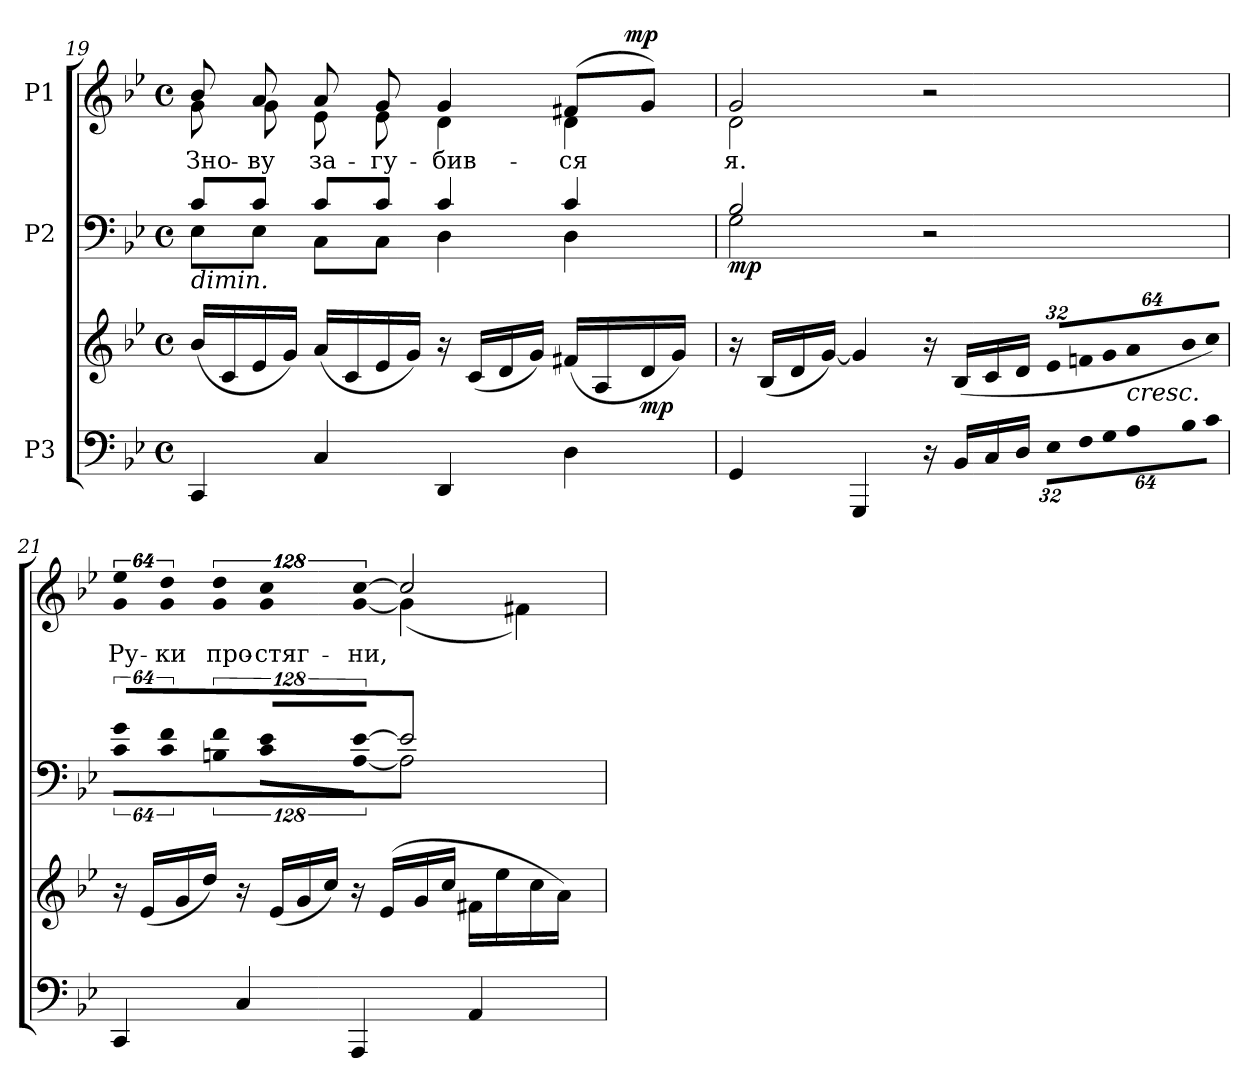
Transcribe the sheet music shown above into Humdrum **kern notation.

**kern	**kern	**dynam	**kern	**dynam	**kern	**text	**dynam
*part3	*part3	*part3	*part2	*part2	*part1	*part1	*part1
*staff4	*staff3	*staff3/4	*staff2	*staff2	*staff1	*staff1	*staff1
*I"P3	*	*	*I"P2	*	*I"P1	*	*
!!LO:LB:g=z
*clefF4	*clefG2	*	*clefF4	*	*clefG2	*	*
*k[b-e-]	*k[b-e-]	*	*k[b-e-]	*	*k[b-e-]	*	*
*g:	*g:	*	*g:	*	*g:	*	*
*M4/4	*M4/4	*	*M4/4	*	*M4/4	*	*
*met(c)	*met(c)	*	*met(c)	*	*met(c)	*	*
=19	=19	=19	=19	=19	=19	=19	=19
*	*	*	*^	*	*	*	*
!	!	!	!	!	!	!LO:TX:a:i:t=dimin.	!	!
!	!	!	!LO:TX:b:i:t=dimin.	!	!	!	!	!
!	!	!	!	!	!	!	!LO:LY:b:color=#000000	!
*^	*	*	*	*	*	*^	*	*
*	*	*	*	*	*	*	*	*^	*	*
4CCi/	2..ryy	(16b-i/LL	.	8ci/L	8E-i\L	.	8b-i/	8gi\	2ryy	Зно-	.
.	.	16ci/	.	.	.	.	.	.	.	.	.
!	!	!	!	!	!	!	!	!	!	!LO:LY:b:color=#000000	!
.	.	16e-i/	.	8ci/J	8E-i\J	.	8ai/	8gi\	.	-ву	.
.	.	16gi/JJ)	.	.	.	.	.	.	.	.	.
!	!	!	!	!	!	!	!	!	!	!LO:LY:b:color=#000000	!
4Ci/	.	(16ai/LL	.	8ci/L	8Ci\L	.	8ai/	8e-i\	.	за-	.
.	.	16ci/	.	.	.	.	.	.	.	.	.
!	!	!	!	!	!	!	!	!	!	!LO:LY:b:color=#000000	!
.	.	16e-i/	.	8ci/J	8Ci\J	.	8gi/	8e-i\	.	-гу-	.
.	.	16gi/JJ)	.	.	.	.	.	.	.	.	.
!	!	!	!	!	!	!	!	!	!	!LO:LY:b:color=#000000	!
4DDi/	.	16r	.	4ci/	4Di\	.	4gi/	4di\	4ryy	-бив-	.
.	.	(16ci/LL	.	.	.	.	.	.	.	.	.
.	.	16di/	.	.	.	.	.	.	.	.	.
.	.	16gi/JJ)	.	.	.	.	.	.	.	.	.
!	!	!	!	!	!	!	!	!	!	!LO:LY:b:color=#000000	!
4Di\	.	(16f#Xi/LL	.	4ci/	4Di\	.	(8f#Xi/L	4di\	16ryy	-ся	.
.	.	16Ai/	.	.	.	.	.	.	32ryy	.	.
.	.	.	.	.	.	.	.	.	128ryy	.	.
.	.	.	.	.	.	.	.	.	512ryy	.	.
.	.	.	.	.	.	.	.	.	8ryy	.	mp
.	8ryy	16di/	mp	.	.	.	8gi/J)	.	.	.	.
.	.	16gi/JJ)	.	.	.	.	.	.	.	.	.
.	.	.	.	.	.	.	.	.	64ryy	.	.
.	.	.	.	.	.	.	.	.	256.ryy	.	.
*v	*v	*	*	*	*	*	*v	*v	*v	*	*
=20	=20	=20	=20	=20	=20	=20	=20	=20
*^	*	*	*	*	*	*^	*	*
*	*	*	*	*	*	*	*	*^	*	*
!	!	!	!	!	!	!	!	!	!	!LO:LY:b:color=#000000	!
*v	*v	*	*	*	*	*	*	*v	*v	*	*
4GGi/	16r	.	2B-i/	2Gi\	mp	2gi/	2di\	я.	.
.	(16B-i/LL	.	.	.	.	.	.	.	.
.	16di/	.	.	.	.	.	.	.	.
.	[<16gi/JJ)	.	.	.	.	.	.	.	.
4GGGi/	4gi/]	.	.	.	.	.	.	.	.
16r	16r	.	2r	2ryy	.	2r	2ryy	.	.
16BB-i/LL	(16B-i/LL	.	.	.	.	.	.	.	.
16Ci/	16ci/	.	.	.	.	.	.	.	.
16Di/JJ	16di/JJ	.	.	.	.	.	.	.	.
*Xbrackettup	*	*	*	*	*	*	*	*	*
!LO:N:vis=16	!	!	!	!	!	!	!	!	!
*	*Xbrackettup	*	*	*	*	*	*	*	*
!	!LO:N:vis=16	!	!	!	!	!	!	!	!
512%21E-i\LL	512%21e-i/LL	.	.	.	.	.	.	.	.
!LO:N:vis=16	!LO:N:vis=16	!	!	!	!	!	!	!	!
1024%43Fi\	1024%43fni/	.	.	.	.	.	.	.	.
!LO:N:vis=16	!LO:N:vis=16	!	!	!	!	!	!	!	!
1024%43Gi\	1024%43gi/	.	.	.	.	.	.	.	.
!	!LO:TX:b:i:t=cresc.	!	!	!	!	!	!	!	!
!LO:N:vis=16	!LO:N:vis=16	!	!	!	!	!	!	!	!
512%21Ai\	512%21ai/	.	.	.	.	.	.	.	.
!LO:N:vis=16	!LO:N:vis=16	!	!	!	!	!	!	!	!
1024%43B-i\	1024%43b-i/	.	.	.	.	.	.	.	.
!LO:N:vis=16	!LO:N:vis=16	!	!	!	!	!	!	!	!
1024%43ci\JJ	1024%43cci/JJ)	.	.	.	.	.	.	.	.
!!LO:PB:g=z	!!
=21	=21	=21	=21	=21	=21	=21	=21	=21	=21
!	!	!	!LO:N:vis=8	!LO:N:vis=8	!	!LO:N:vis=8	!	!	!
!	!	!	!	!	!	!	!LO:N:vis=8	!LO:LY:b:color=#000000	!
4CCi/	16r	.	512%51gi/L	512%51ci\L	.	512%51ee-i/	512%51gi\	Ру-	.
.	(16e-i/LL	.	.	.	.	.	.	.	.
!	!	!	!LO:N:vis=8	!LO:N:vis=8	!	!LO:N:vis=8	!	!	!
!	!	!	!	!	!	!	!LO:N:vis=8	!LO:LY:b:color=#000000	!
.	.	.	512%51fi/	512%51ci\	.	512%51ddi/	512%51gi\	-ки	.
.	16gi/	.	.	.	.	.	.	.	.
.	16ddi/JJ)	.	.	.	.	.	.	.	.
!	!	!	!LO:N:vis=8	!LO:N:vis=8	!	!LO:N:vis=8	!	!	!
!	!	!	!	!	!	!	!LO:N:vis=8	!LO:LY:b:color=#000000	!
.	.	.	1024%103fi/J	1024%103Bni\J	.	1024%103ddi/	1024%103gi\	про-	.
4Ci/	16r	.	.	.	.	.	.	.	.
!	!	!	!LO:N:vis=8	!LO:N:vis=8	!	!LO:N:vis=8	!	!	!
!	!	!	!	!	!	!	!LO:N:vis=8	!LO:LY:b:color=#000000	!
.	.	.	512%51e-i/L	512%51ci\L	.	512%51cci/	512%51gi\	-стяг-	.
.	(16e-i/LL	.	.	.	.	.	.	.	.
.	16gi/	.	.	.	.	.	.	.	.
!	!	!	!LO:N:vis=8	!LO:N:vis=8	!	!LO:N:vis=8	!	!	!
!	!	!	!	!	!	!	!LO:N:vis=8	!LO:LY:b:color=#000000	!
.	.	.	[>1024%103e-i/J	[<1024%103Ai\J	.	[>1024%103cci/	[<1024%103gi\	-ни,	.
.	16cci/JJ)	.	.	.	.	.	.	.	.
4AAAi/	16r	.	2e-i/]	2Ai\]	.	2cci/]	(4gi\]	.	.
.	(16e-i/LL	.	.	.	.	.	.	.	.
.	16gi/	.	.	.	.	.	.	.	.
.	16cci/JJ	.	.	.	.	.	.	.	.
4AAi/	16f#Xi\LL	.	.	.	.	.	4f#Xi\)	.	.
.	16ee-i\	.	.	.	.	.	.	.	.
.	16cci\	.	.	.	.	.	.	.	.
.	16ai\JJ)	.	.	.	.	.	.	.	.
*	*	*	*v	*v	*	*	*	*	*
*	*	*	*	*	*v	*v	*	*
=	=	=	=	=	=	=	=
*-	*-	*-	*-	*-	*-	*-	*-
